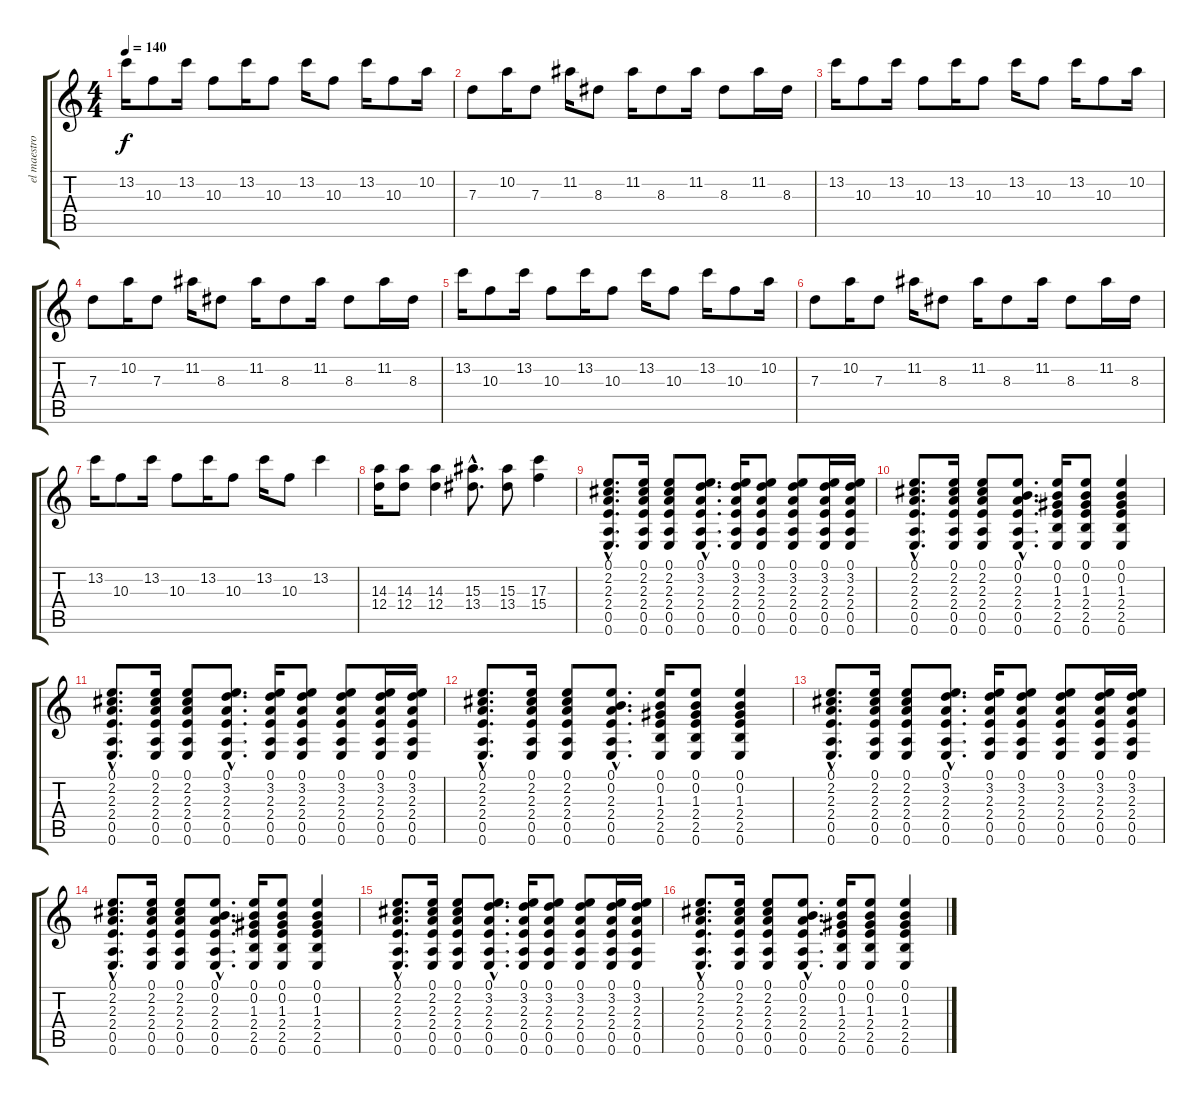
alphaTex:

\track ("el maestro Juan Valdivia" "el maestro") {instrument electricguitarjazz}
\staff {score tabs}
\tuning (E4 B3 G3 D3 A2 E2) {hide}
\ts (4 4)
\tempo 140
\clef g2
\ks c
13.2.16{dy f} 10.3.8 13.2.16 10.3.8 13.2.16 10.3.8 13.2.16 10.3.8 13.2.16 10.3.8 10.2.16 |
7.3.8 10.2.16 7.3.8 11.2.16 8.3.8 11.2.16 8.3.8 11.2.16 8.3.8 11.2.16 8.3.16 |
13.2.16 10.3.8 13.2.16 10.3.8 13.2.16 10.3.8 13.2.16 10.3.8 13.2.16 10.3.8 10.2.16 |
7.3.8 10.2.16 7.3.8 11.2.16 8.3.8 11.2.16 8.3.8 11.2.16 8.3.8 11.2.16 8.3.16 |
13.2.16 10.3.8 13.2.16 10.3.8 13.2.16 10.3.8 13.2.16 10.3.8 13.2.16 10.3.8 10.2.16 |
7.3.8 10.2.16 7.3.8 11.2.16 8.3.8 11.2.16 8.3.8 11.2.16 8.3.8 11.2.16 8.3.16 |
13.2.16 10.3.8 13.2.16 10.3.8 13.2.16 10.3.8 13.2.16 10.3.8 13.2.4 |
(14.3 12.4).16 (14.3 12.4).8 (14.3 12.4).4 (15.3{hac} 13.4{hac}).8{d} (15.3 13.4).8 (17.3 15.4).4 |
(0.1{hac} 2.2{hac} 2.3{hac} 2.4{hac} 0.5{hac} 0.6{hac}).8{d} (0.1 2.2 2.3 2.4 0.5 0.6).16 (0.1 2.2 2.3 2.4 0.5 0.6).8 (0.1{hac} 3.2{hac} 2.3{hac} 2.4{hac} 0.5{hac} 0.6{hac}).8{d} (0.1 3.2 2.3 2.4 0.5 0.6).16 (0.1 3.2 2.3 2.4 0.5 0.6).8 (0.1 3.2 2.3 2.4 0.5 0.6).8 (0.1 3.2 2.3 2.4 0.5 0.6).16 (0.1 3.2 2.3 2.4 0.5 0.6).16 |
(0.1{hac} 2.2{hac} 2.3{hac} 2.4{hac} 0.5{hac} 0.6{hac}).8{d} (0.1 2.2 2.3 2.4 0.5 0.6).16 (0.1 2.2 2.3 2.4 0.5 0.6).8 (0.1{hac} 0.2{hac} 2.3{hac} 2.4{hac} 0.5{hac} 0.6{hac}).8{d} (0.1 0.2 1.3 2.4 2.5 0.6).16 (0.1 0.2 1.3 2.4 2.5 0.6).8 (0.1 0.2 1.3 2.4 2.5 0.6).4 |
(0.1{hac} 2.2{hac} 2.3{hac} 2.4{hac} 0.5{hac} 0.6{hac}).8{d} (0.1 2.2 2.3 2.4 0.5 0.6).16 (0.1 2.2 2.3 2.4 0.5 0.6).8 (0.1{hac} 3.2{hac} 2.3{hac} 2.4{hac} 0.5{hac} 0.6{hac}).8{d} (0.1 3.2 2.3 2.4 0.5 0.6).16 (0.1 3.2 2.3 2.4 0.5 0.6).8 (0.1 3.2 2.3 2.4 0.5 0.6).8 (0.1 3.2 2.3 2.4 0.5 0.6).16 (0.1 3.2 2.3 2.4 0.5 0.6).16 |
(0.1{hac} 2.2{hac} 2.3{hac} 2.4{hac} 0.5{hac} 0.6{hac}).8{d} (0.1 2.2 2.3 2.4 0.5 0.6).16 (0.1 2.2 2.3 2.4 0.5 0.6).8 (0.1{hac} 0.2{hac} 2.3{hac} 2.4{hac} 0.5{hac} 0.6{hac}).8{d} (0.1 0.2 1.3 2.4 2.5 0.6).16 (0.1 0.2 1.3 2.4 2.5 0.6).8 (0.1 0.2 1.3 2.4 2.5 0.6).4 |
(0.1{hac} 2.2{hac} 2.3{hac} 2.4{hac} 0.5{hac} 0.6{hac}).8{d} (0.1 2.2 2.3 2.4 0.5 0.6).16 (0.1 2.2 2.3 2.4 0.5 0.6).8 (0.1{hac} 3.2{hac} 2.3{hac} 2.4{hac} 0.5{hac} 0.6{hac}).8{d} (0.1 3.2 2.3 2.4 0.5 0.6).16 (0.1 3.2 2.3 2.4 0.5 0.6).8 (0.1 3.2 2.3 2.4 0.5 0.6).8 (0.1 3.2 2.3 2.4 0.5 0.6).16 (0.1 3.2 2.3 2.4 0.5 0.6).16 |
(0.1{hac} 2.2{hac} 2.3{hac} 2.4{hac} 0.5{hac} 0.6{hac}).8{d} (0.1 2.2 2.3 2.4 0.5 0.6).16 (0.1 2.2 2.3 2.4 0.5 0.6).8 (0.1{hac} 0.2{hac} 2.3{hac} 2.4{hac} 0.5{hac} 0.6{hac}).8{d} (0.1 0.2 1.3 2.4 2.5 0.6).16 (0.1 0.2 1.3 2.4 2.5 0.6).8 (0.1 0.2 1.3 2.4 2.5 0.6).4 |
(0.1{hac} 2.2{hac} 2.3{hac} 2.4{hac} 0.5{hac} 0.6{hac}).8{d} (0.1 2.2 2.3 2.4 0.5 0.6).16 (0.1 2.2 2.3 2.4 0.5 0.6).8 (0.1{hac} 3.2{hac} 2.3{hac} 2.4{hac} 0.5{hac} 0.6{hac}).8{d} (0.1 3.2 2.3 2.4 0.5 0.6).16 (0.1 3.2 2.3 2.4 0.5 0.6).8 (0.1 3.2 2.3 2.4 0.5 0.6).8 (0.1 3.2 2.3 2.4 0.5 0.6).16 (0.1 3.2 2.3 2.4 0.5 0.6).16 |
(0.1{hac} 2.2{hac} 2.3{hac} 2.4{hac} 0.5{hac} 0.6{hac}).8{d} (0.1 2.2 2.3 2.4 0.5 0.6).16 (0.1 2.2 2.3 2.4 0.5 0.6).8 (0.1{hac} 0.2{hac} 2.3{hac} 2.4{hac} 0.5{hac} 0.6{hac}).8{d} (0.1 0.2 1.3 2.4 2.5 0.6).16 (0.1 0.2 1.3 2.4 2.5 0.6).8 (0.1 0.2 1.3 2.4 2.5 0.6).4
